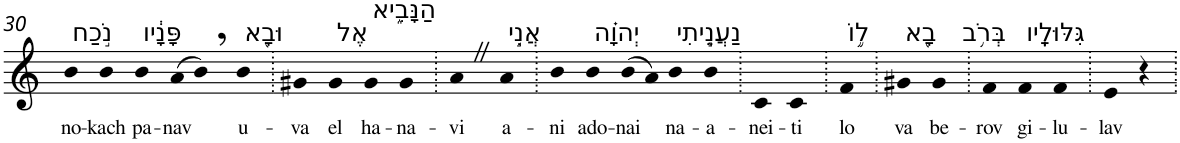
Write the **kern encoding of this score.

**kern	**text
*part1	*part1
*staff1	*staff1
*I"Piano	*
*I'Pno	*
!!LO:PB:g=z
*clefG2	*
*k[]	*
=30	=30
!LO:TX:a:t=נֹ֣כַח	!
!	!LO:LY:b
4b	no-
!	!LO:LY:b
4b	-kach
!LO:TX:a:t=פָּנָ֔יו	!
!	!LO:LY:b
4b	pa-
!	!LO:LY:b
(>8a	-nav
8b,)	.
!LO:TX:a:t=וּבָ֖א	!
!	!LO:LY:b
4b	u-
=31.	=31.
!	!LO:LY:b
4g#X	-va
!LO:TX:a:t=אֶל	!
!	!LO:LY:b
4g#	el
!LO:TX:a:t=הַנָּבִ֑יא	!
!	!LO:LY:b
4g#	ha-
!	!LO:LY:b
4g#	-na-
=32.	=32.
!	!LO:LY:b
4aZ	-vi
!LO:TX:a:t=אֲנִ֣י	!
!	!LO:LY:b
4a	a-
=33.	=33.
!	!LO:LY:b
4b	-ni
!LO:TX:a:t=יְהוָ֗ה	!
!	!LO:LY:b
4b	ado-
!	!LO:LY:b
(>8b	-nai
8a)	.
!LO:TX:a:t=נַעֲנֵ֧יתִי	!
!	!LO:LY:b
4b	na-
!	!LO:LY:b
4b	-a-
=34.	=34.
!	!LO:LY:b
4c	-nei-
!	!LO:LY:b
4c	-ti
=35.	=35.
!LO:TX:a:t=ל֦וֹ	!
!	!LO:LY:b
4f	lo
=36.	=36.
!LO:TX:a:t=בָ֖א	!
!	!LO:LY:b
4g#X	va
!LO:TX:a:t=בְּרֹ֥ב	!
!	!LO:LY:b
4g#	be-
=37.	=37.
!	!LO:LY:b
4f	-rov
!LO:TX:a:t=גִּלּוּלָֽיו	!
!	!LO:LY:b
4f	gi-
!	!LO:LY:b
4f	-lu-
=38.	=38.
!	!LO:LY:b
4e	-lav
4r	.
=.	=.
*-	*-
